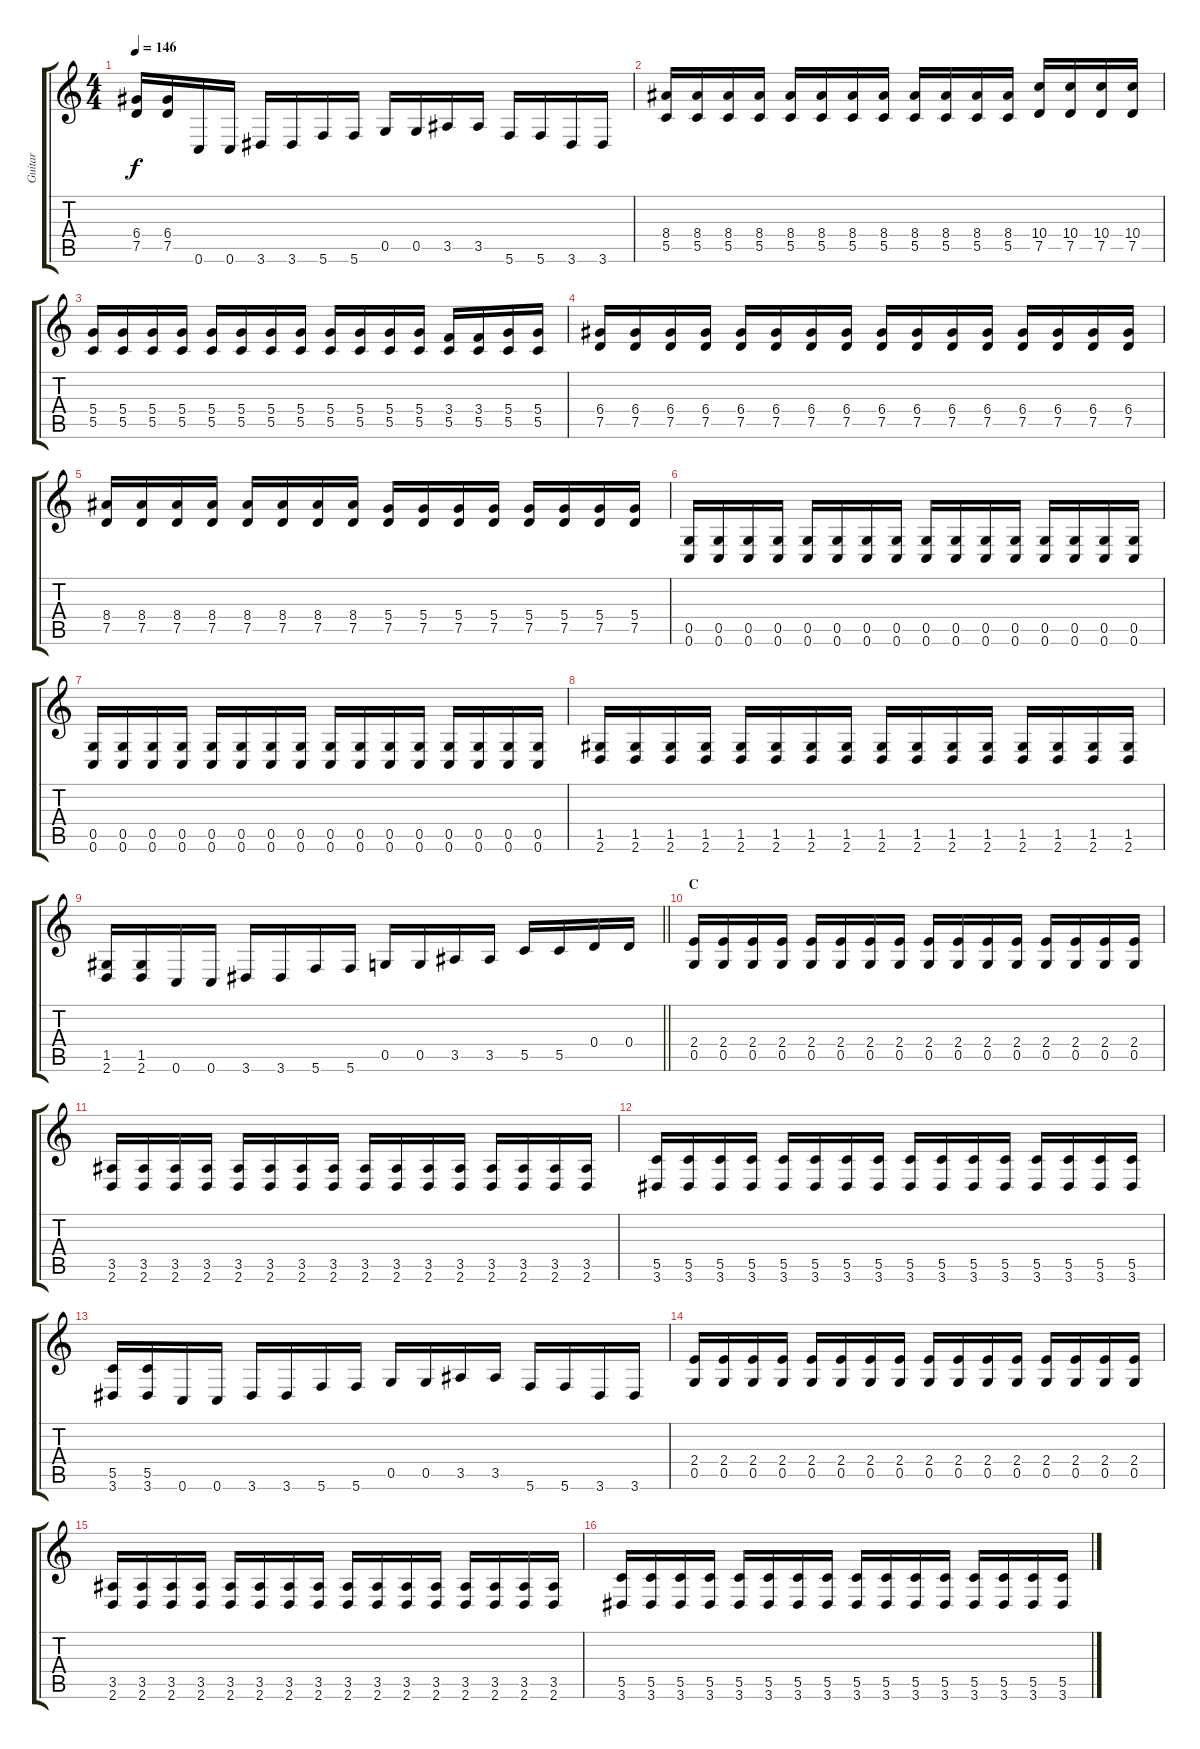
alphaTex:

\track ("Guitar" "Guitar") {instrument distortionguitar}
\staff {score tabs}
\tuning (G4 E4 A3 D3 G2 C2) {hide}
\ts (4 4)
\tempo 146
\clef g2
\ks c
(6.4 7.5).16{dy f} (6.4 7.5).16 0.6.16 0.6.16 3.6.16 3.6.16 5.6.16 5.6.16 0.5.16 0.5.16 3.5.16 3.5.16 5.6.16 5.6.16 3.6.16 3.6.16 |
(8.4 5.5).16 (8.4 5.5).16 (8.4 5.5).16 (8.4 5.5).16 (8.4 5.5).16 (8.4 5.5).16 (8.4 5.5).16 (8.4 5.5).16 (8.4 5.5).16 (8.4 5.5).16 (8.4 5.5).16 (8.4 5.5).16 (10.4 7.5).16 (10.4 7.5).16 (10.4 7.5).16 (10.4 7.5).16 |
(5.4 5.5).16 (5.4 5.5).16 (5.4 5.5).16 (5.4 5.5).16 (5.4 5.5).16 (5.4 5.5).16 (5.4 5.5).16 (5.4 5.5).16 (5.4 5.5).16 (5.4 5.5).16 (5.4 5.5).16 (5.4 5.5).16 (3.4 5.5).16 (3.4 5.5).16 (5.4 5.5).16 (5.4 5.5).16 |
(6.4 7.5).16 (6.4 7.5).16 (6.4 7.5).16 (6.4 7.5).16 (6.4 7.5).16 (6.4 7.5).16 (6.4 7.5).16 (6.4 7.5).16 (6.4 7.5).16 (6.4 7.5).16 (6.4 7.5).16 (6.4 7.5).16 (6.4 7.5).16 (6.4 7.5).16 (6.4 7.5).16 (6.4 7.5).16 |
(8.4 7.5).16 (8.4 7.5).16 (8.4 7.5).16 (8.4 7.5).16 (8.4 7.5).16 (8.4 7.5).16 (8.4 7.5).16 (8.4 7.5).16 (5.4 7.5).16 (5.4 7.5).16 (5.4 7.5).16 (5.4 7.5).16 (5.4 7.5).16 (5.4 7.5).16 (5.4 7.5).16 (5.4 7.5).16 |
(0.5 0.6).16 (0.5 0.6).16 (0.5 0.6).16 (0.5 0.6).16 (0.5 0.6).16 (0.5 0.6).16 (0.5 0.6).16 (0.5 0.6).16 (0.5 0.6).16 (0.5 0.6).16 (0.5 0.6).16 (0.5 0.6).16 (0.5 0.6).16 (0.5 0.6).16 (0.5 0.6).16 (0.5 0.6).16 |
(0.5 0.6).16 (0.5 0.6).16 (0.5 0.6).16 (0.5 0.6).16 (0.5 0.6).16 (0.5 0.6).16 (0.5 0.6).16 (0.5 0.6).16 (0.5 0.6).16 (0.5 0.6).16 (0.5 0.6).16 (0.5 0.6).16 (0.5 0.6).16 (0.5 0.6).16 (0.5 0.6).16 (0.5 0.6).16 |
(1.5 2.6).16 (1.5 2.6).16 (1.5 2.6).16 (1.5 2.6).16 (1.5 2.6).16 (1.5 2.6).16 (1.5 2.6).16 (1.5 2.6).16 (1.5 2.6).16 (1.5 2.6).16 (1.5 2.6).16 (1.5 2.6).16 (1.5 2.6).16 (1.5 2.6).16 (1.5 2.6).16 (1.5 2.6).16 |
\barLineRight lightlight
(1.5 2.6).16 (1.5 2.6).16 0.6.16 0.6.16 3.6.16 3.6.16 5.6.16 5.6.16 0.5.16 0.5.16 3.5.16 3.5.16 5.5.16 5.5.16 0.4.16 0.4.16 |
\section ("" "C")
(2.4 0.5).16 (2.4 0.5).16 (2.4 0.5).16 (2.4 0.5).16 (2.4 0.5).16 (2.4 0.5).16 (2.4 0.5).16 (2.4 0.5).16 (2.4 0.5).16 (2.4 0.5).16 (2.4 0.5).16 (2.4 0.5).16 (2.4 0.5).16 (2.4 0.5).16 (2.4 0.5).16 (2.4 0.5).16 |
(3.5 2.6).16 (3.5 2.6).16 (3.5 2.6).16 (3.5 2.6).16 (3.5 2.6).16 (3.5 2.6).16 (3.5 2.6).16 (3.5 2.6).16 (3.5 2.6).16 (3.5 2.6).16 (3.5 2.6).16 (3.5 2.6).16 (3.5 2.6).16 (3.5 2.6).16 (3.5 2.6).16 (3.5 2.6).16 |
(5.5 3.6).16 (5.5 3.6).16 (5.5 3.6).16 (5.5 3.6).16 (5.5 3.6).16 (5.5 3.6).16 (5.5 3.6).16 (5.5 3.6).16 (5.5 3.6).16 (5.5 3.6).16 (5.5 3.6).16 (5.5 3.6).16 (5.5 3.6).16 (5.5 3.6).16 (5.5 3.6).16 (5.5 3.6).16 |
(5.5 3.6).16 (5.5 3.6).16 0.6.16 0.6.16 3.6.16 3.6.16 5.6.16 5.6.16 0.5.16 0.5.16 3.5.16 3.5.16 5.6.16 5.6.16 3.6.16 3.6.16 |
(2.4 0.5).16 (2.4 0.5).16 (2.4 0.5).16 (2.4 0.5).16 (2.4 0.5).16 (2.4 0.5).16 (2.4 0.5).16 (2.4 0.5).16 (2.4 0.5).16 (2.4 0.5).16 (2.4 0.5).16 (2.4 0.5).16 (2.4 0.5).16 (2.4 0.5).16 (2.4 0.5).16 (2.4 0.5).16 |
(3.5 2.6).16 (3.5 2.6).16 (3.5 2.6).16 (3.5 2.6).16 (3.5 2.6).16 (3.5 2.6).16 (3.5 2.6).16 (3.5 2.6).16 (3.5 2.6).16 (3.5 2.6).16 (3.5 2.6).16 (3.5 2.6).16 (3.5 2.6).16 (3.5 2.6).16 (3.5 2.6).16 (3.5 2.6).16 |
(5.5 3.6).16 (5.5 3.6).16 (5.5 3.6).16 (5.5 3.6).16 (5.5 3.6).16 (5.5 3.6).16 (5.5 3.6).16 (5.5 3.6).16 (5.5 3.6).16 (5.5 3.6).16 (5.5 3.6).16 (5.5 3.6).16 (5.5 3.6).16 (5.5 3.6).16 (5.5 3.6).16 (5.5 3.6).16
